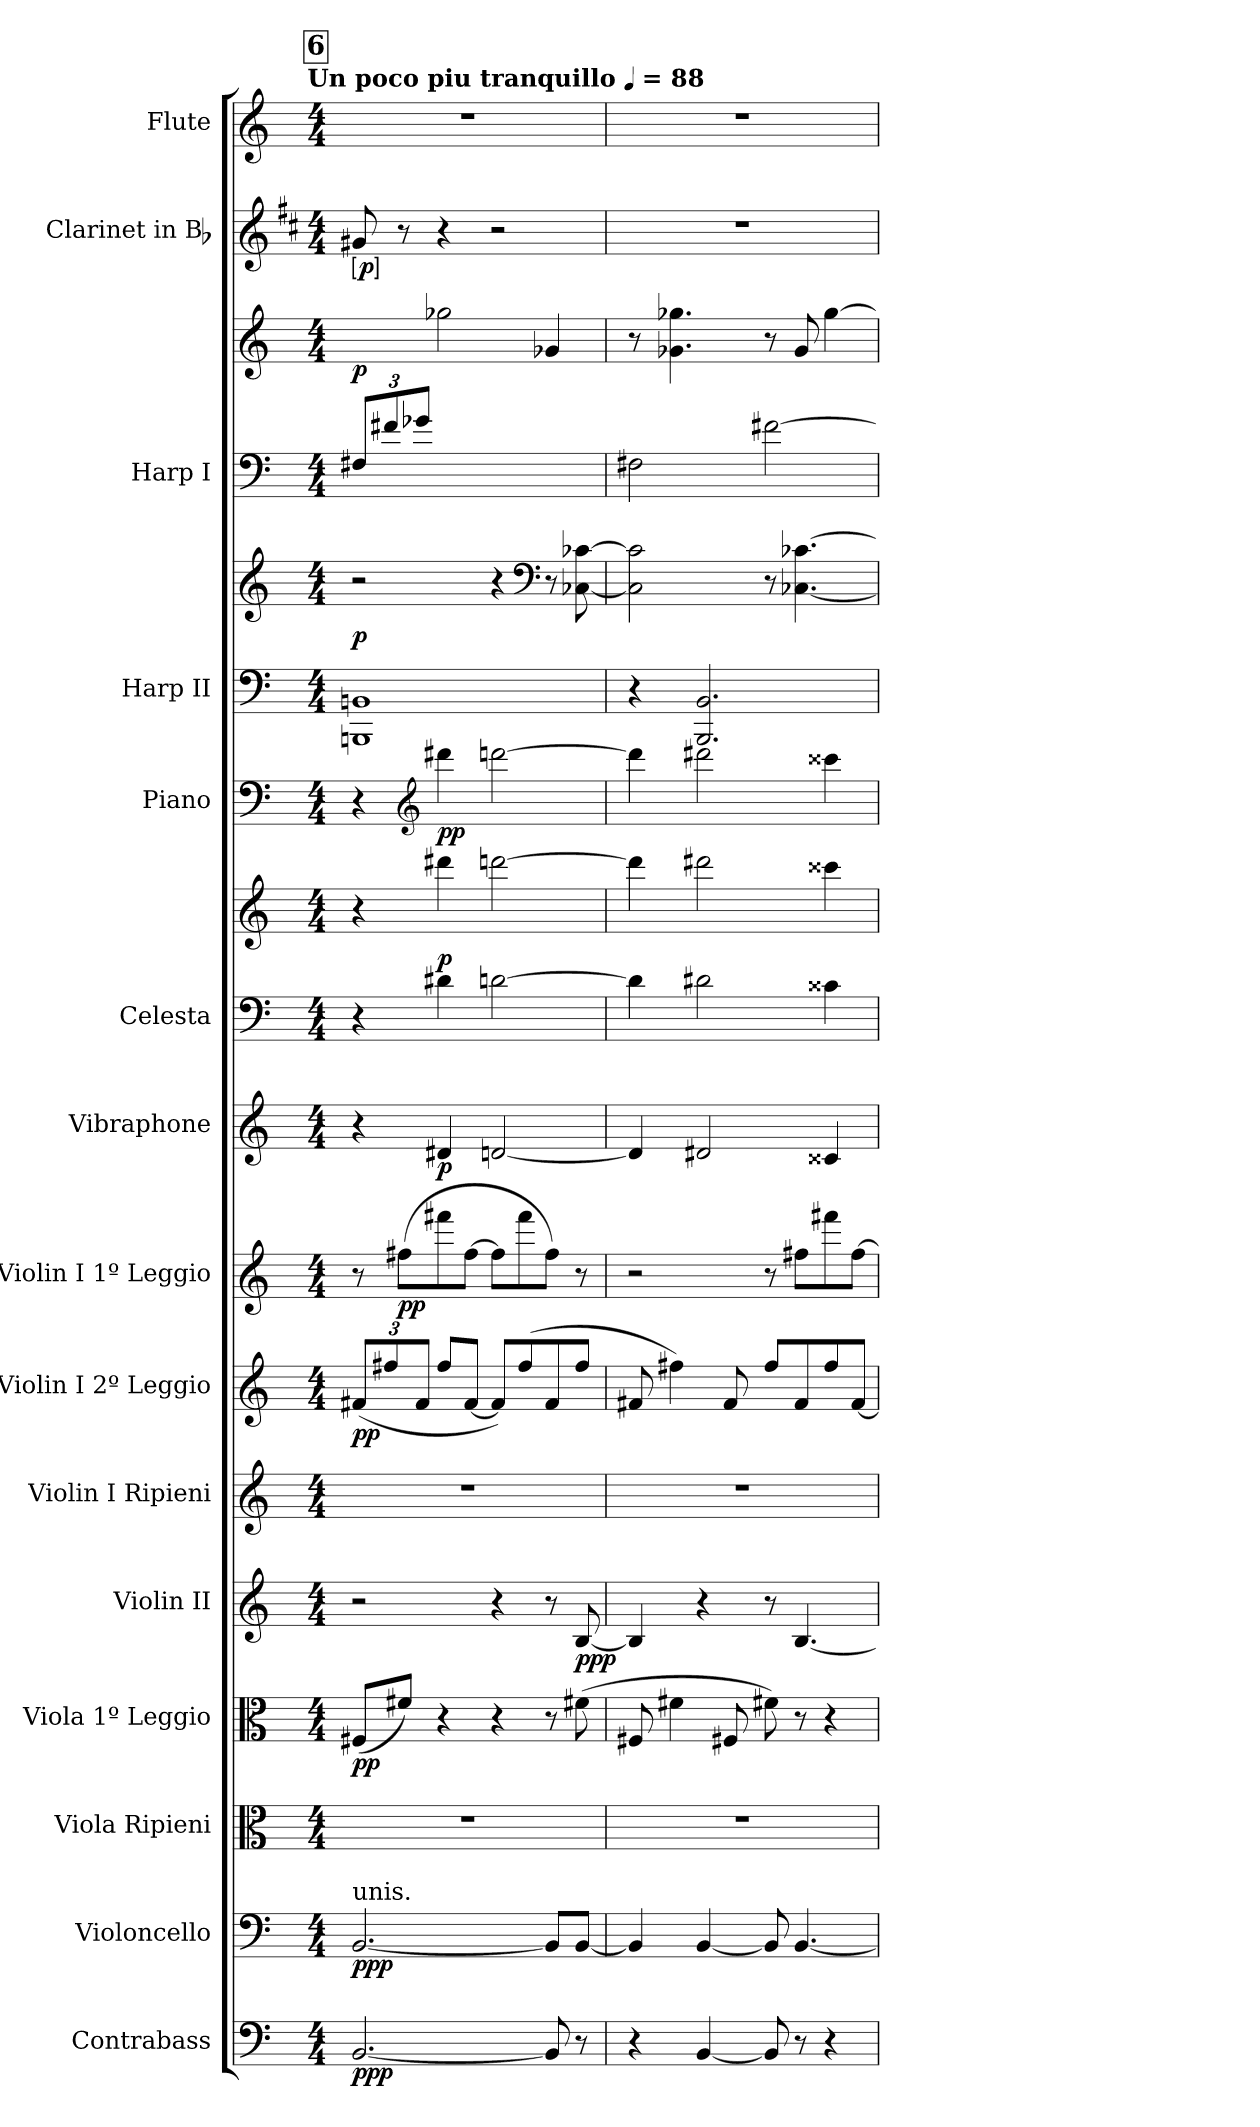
**kern	**dynam	**kern	**dynam	**kern	**kern	**dynam	**kern	**dynam	**kern	**kern	**dynam	**kern	**dynam	**kern	**dynam	**kern	**kern	**dynam	**kern	**dynam	**kern	**kern	**dynam	**kern	**kern	**dynam	**kern	**dynam	**kern
*part15	*part15	*part14	*part14	*part13	*part12	*part12	*part11	*part11	*part10	*part9	*part9	*part8	*part8	*part7	*part7	*part6	*part6	*part6	*part5	*part5	*part4	*part4	*part4	*part3	*part3	*part3	*part2	*part2	*part1
*staff18	*staff18	*staff17	*staff17	*staff16	*staff15	*staff15	*staff14	*staff14	*staff13	*staff12	*staff12	*staff11	*staff11	*staff10	*staff10	*staff9	*staff8	*staff8/9	*staff7	*staff7	*staff6	*staff5	*staff5/6	*staff4	*staff3	*staff3/4	*staff2	*staff2	*staff1
*I"Contrabass	*	*I"Violoncello	*	*I"Viola Ripieni	*I"Viola 1º Leggio	*	*I"Violin II	*	*I"Violin I Ripieni	*I"Violin I 2º Leggio	*	*I"Violin I 1º Leggio	*	*I"Vibraphone	*	*I"Celesta	*	*	*I"Piano	*	*I"Harp II	*	*	*I"Harp I	*	*	*I"Clarinet in Bb	*	*I"Flute
*I'Cb.	*	*I'Vc.	*	*I'Vla. Ripieni	*I'Vla.	*	*I'Vln. II	*	*I'Vln. I Ripieni	*I'Vln. I 2º Leggio	*	*I'Vln. I 1º Leggio	*	*I'Vib.	*	*I'Cel.	*	*	*I'Pno.	*	*I'Hp. II	*	*	*I'Hp. I	*	*	*I'Cl.	*	*I'Fl.
*clefF4	*	*clefF4	*	*clefC3	*clefC3	*	*clefG2	*	*clefG2	*clefG2	*	*clefG2	*	*clefG2	*	*clefF4	*clefG2	*	*clefF4	*	*clefF4	*clefG2	*	*clefF4	*clefG2	*	*clefG2	*	*clefG2
*ITrd7c12	*	*	*	*	*	*	*	*	*	*	*	*	*	*	*	*ITrd-7c-12	*ITrd-7c-12	*	*	*	*	*	*	*	*	*	*ITrd1c2	*	*
*k[]	*	*k[]	*	*k[]	*k[]	*	*k[]	*	*k[]	*k[]	*	*k[]	*	*k[]	*	*k[]	*k[]	*	*k[]	*	*k[]	*k[]	*	*k[]	*k[]	*	*k[]	*	*k[]
*C:	*	*C:	*	*C:	*C:	*	*C:	*	*C:	*C:	*	*C:	*	*C:	*	*C:	*C:	*	*C:	*	*C:	*C:	*	*C:	*C:	*	*C:	*	*C:
!!LO:TX:omd:t=Un poco piu tranquillo [quarter] = 88
*M4/4	*	*M4/4	*	*M4/4	*M4/4	*	*M4/4	*	*M4/4	*M4/4	*	*M4/4	*	*M4/4	*	*M4/4	*M4/4	*	*M4/4	*	*M4/4	*M4/4	*	*M4/4	*M4/4	*	*M4/4	*	*M4/4
*MM88	*	*MM88	*	*MM88	*MM88	*	*MM88	*	*MM88	*MM88	*	*MM88	*	*MM88	*	*MM88	*MM88	*	*MM88	*	*MM88	*MM88	*	*MM88	*MM88	*	*MM88	*	*MM88
!!LO:REH:place=s1:t=6
=31	=31	=31	=31	=31	=31	=31	=31	=31	=31	=31	=31	=31	=31	=31	=31	=31	=31	=31	=31	=31	=31	=31	=31	=31	=31	=31	=31	=31	=31
!	!	!LO:TX:a:t=unis.	!	!	!	!	!	!	!	!	!	!	!	!	!	!	!	!	!	!	!	!	!	!	!	!	!	!	!
!	!	!	!	!	!	!	!	!	!	!	!	!	!	!	!	!	!	!	!	!	!	!	!	!	!	!	!	!LO:DY:ed=brack	!
[2.BBB	ppp	[2.BB	ppp	1r	(8F#XL	pp	2r	.	1r	(>12f#X/L	pp	8r	.	4r	.	4r	4r	.	4r	.	1BBBn 1BBn	2r	p	12F#XL	4ryy	p	8f#X	p	1r
.	.	.	.	.	.	.	.	.	.	12ff#X	.	.	.	.	.	.	.	.	.	.	.	.	.	12f#X	.	.	.	.	.
.	.	.	.	.	8f#XJ)	.	.	.	.	.	.	(8ff#XL	pp	.	.	.	.	.	.	.	.	.	.	.	.	.	8r	.	.
.	.	.	.	.	.	.	.	.	.	12f#J	.	.	.	.	.	.	.	.	.	.	.	.	.	12g-X/J	.	.	.	.	.
*	*	*	*	*	*	*	*	*	*	*	*	*	*	*	*	*	*	*	*clefG2	*	*	*	*	*	*	*	*	*	*
.	.	.	.	.	4r	.	.	.	.	8ff#/L	.	8fff#X	.	4d#X	p	4dd#X	4dddd#X	p	4ddd#X	pp	.	.	.	4ryy	2gg-X\	.	4r	.	.
.	.	.	.	.	.	.	.	.	.	[8f#J	.	[8ff#J	.	.	.	.	.	.	.	.	.	.	.	.	.	.	.	.	.
.	.	.	.	.	4r	.	4r	.	.	8f#/L])	.	8ff#L]	.	[2dn	.	[2ddn	[2ddddn	.	[2dddn	.	.	4r	.	2ryy	.	.	2r	.	.
.	.	.	.	.	.	.	.	.	.	(8ff#	.	8fff#	.	.	.	.	.	.	.	.	.	.	.	.	.	.	.	.	.
*	*	*	*	*	*	*	*	*	*	*	*	*	*	*	*	*	*	*	*	*	*	*clefF4	*	*	*	*	*	*	*
8BBB]	.	8BBL]	.	.	8r	.	8r	.	.	8f#	.	8ff#J)	.	.	.	.	.	.	.	.	.	8r	.	.	4g-X	.	.	.	.
8r	.	[8BBJ	.	.	(8f#X	.	[8B	ppp	.	8ff#J	.	8r	.	.	.	.	.	.	.	.	.	[8C-X [8c-X	.	.	.	.	.	.	.
=32	=32	=32	=32	=32	=32	=32	=32	=32	=32	=32	=32	=32	=32	=32	=32	=32	=32	=32	=32	=32	=32	=32	=32	=32	=32	=32	=32	=32	=32
4r	.	4BB]	.	1r	8F#X	.	4B]	.	1r	8f#X	.	2r	.	4d]	.	4dd]	4dddd]	.	4ddd]	.	4r	2C-] 2c-]	.	2F#X	8r	.	1r	.	1r
.	.	.	.	.	4f#X	.	.	.	.	4ff#X)	.	.	.	.	.	.	.	.	.	.	.	.	.	.	4.g-X 4.gg-X	.	.	.	.
[4BBB	.	[4BB	.	.	.	.	4r	.	.	.	.	.	.	2d#X	.	2dd#X	2dddd#X	.	2ddd#X	.	2.BBB 2.BB	.	.	.	.	.	.	.	.
.	.	.	.	.	8F#X	.	.	.	.	8f#	.	.	.	.	.	.	.	.	.	.	.	.	.	.	.	.	.	.	.
8BBB]	.	8BB]	.	.	8f#X)	.	8r	.	.	8ff#/L	.	8r	.	.	.	.	.	.	.	.	.	8r	.	[2f#X	8r	.	.	.	.
8r	.	[4.BB	.	.	8r	.	[4.B	.	.	8f#	.	8ff#XL	.	.	.	.	.	.	.	.	.	[4.C-X [4.c-X	.	.	8g-	.	.	.	.
4r	.	.	.	.	4r	.	.	.	.	8ff#	.	8fff#X	.	4c##X	.	4cc##X	4cccc##X	.	4ccc##X	.	.	.	.	.	[4gg-	.	.	.	.
.	.	.	.	.	.	.	.	.	.	[8f#J	.	[8ff#J	.	.	.	.	.	.	.	.	.	.	.	.	.	.	.	.	.
=	=	=	=	=	=	=	=	=	=	=	=	=	=	=	=	=	=	=	=	=	=	=	=	=	=	=	=	=	=
*-	*-	*-	*-	*-	*-	*-	*-	*-	*-	*-	*-	*-	*-	*-	*-	*-	*-	*-	*-	*-	*-	*-	*-	*-	*-	*-	*-	*-	*-
